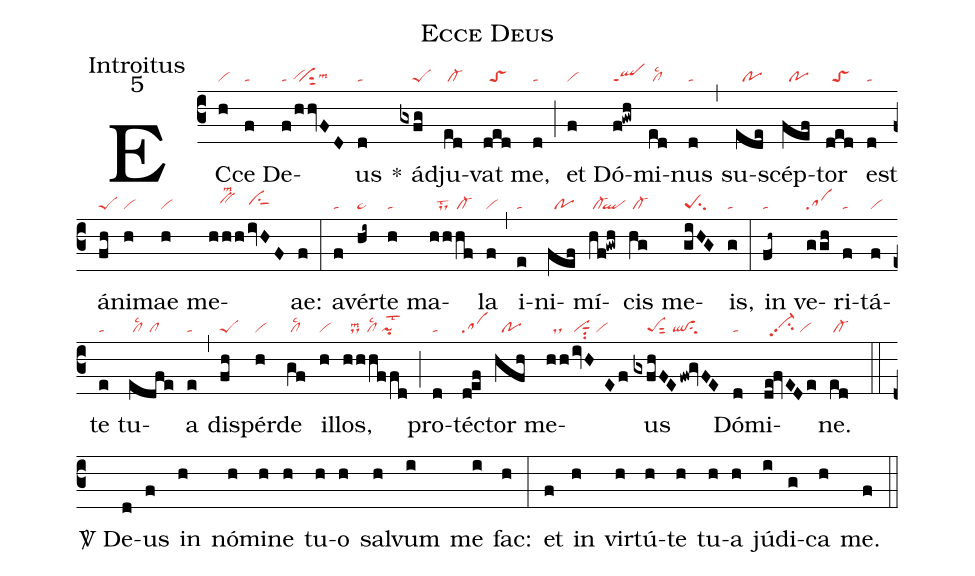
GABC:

nabc-lines:1;
name:Ecce Deus;
office-part:Introitus;
mode:5;
%%
(c3) EC(h|vi)ce(f|ta) De(f/hhvFD|ta//vihg``ciS1lsm6)us(d|ta) *() ád(gxfg|////peS)ju(ed|/cl-)vat(ded|//toS) me,(d|ta) (;) et(f|vi) Dó(f!gwh|qlppt1)mi(ed|/cllsc2)nus(d|ta) (,) su(ede|//po)scép(fef|//po)tor(ded|//toS) est(d|ta) á(fh|peS)ni(h|vi)mae(h|vi) me(hhh/ivHF|///bvhhlsm2////ciShh)ae:(f) (:) a(f|ta)vér(hi~|pe~)te(h|ta) ma(hhhf|//dslst2//cl-)la(f|vi) (,) i(e|ta)ni(fef|//po)mí(hf!gwh|/cl-``ql)cis(hg|/cl-) me(giHG|peSsu2)is,(g|ta) (:) in(fh~|ta) ve(ggh|sa)ri(f|ta)tá(f|vi)te(e|ta) tu(edfe|/cllsc2//cl)a(e|ta) (,) dis(fh|peS)pér(h|vi)de(gf|/cllsc2) il(h|vi)los,(hhhffd|//dslsm2//cllsc2/pilst2) (;) pro(d|ta)téc(d!ef|sa)tor(hfh|//po) me(hh/ivHEf|//ds///visut1su2/vi)us(gxfhFE/fw!gvFE|////peSsut2/qlsu2) Dó(d|ta)mi(de!fvEDe|//vi-hhpp2su2/vi)ne.(ed|/cl-) (::)

<sp>V/</sp> De(d)us(f) in(h) nó(h)mi(h)ne(h) tu(h)o(h) sal(h)vum(i) me(i) fac:(h) (:)
et(f) in(h) vir(h)tú(h)te(h) tu(h)a(h) jú(i)di(g)ca(h) me.(f) (::)
